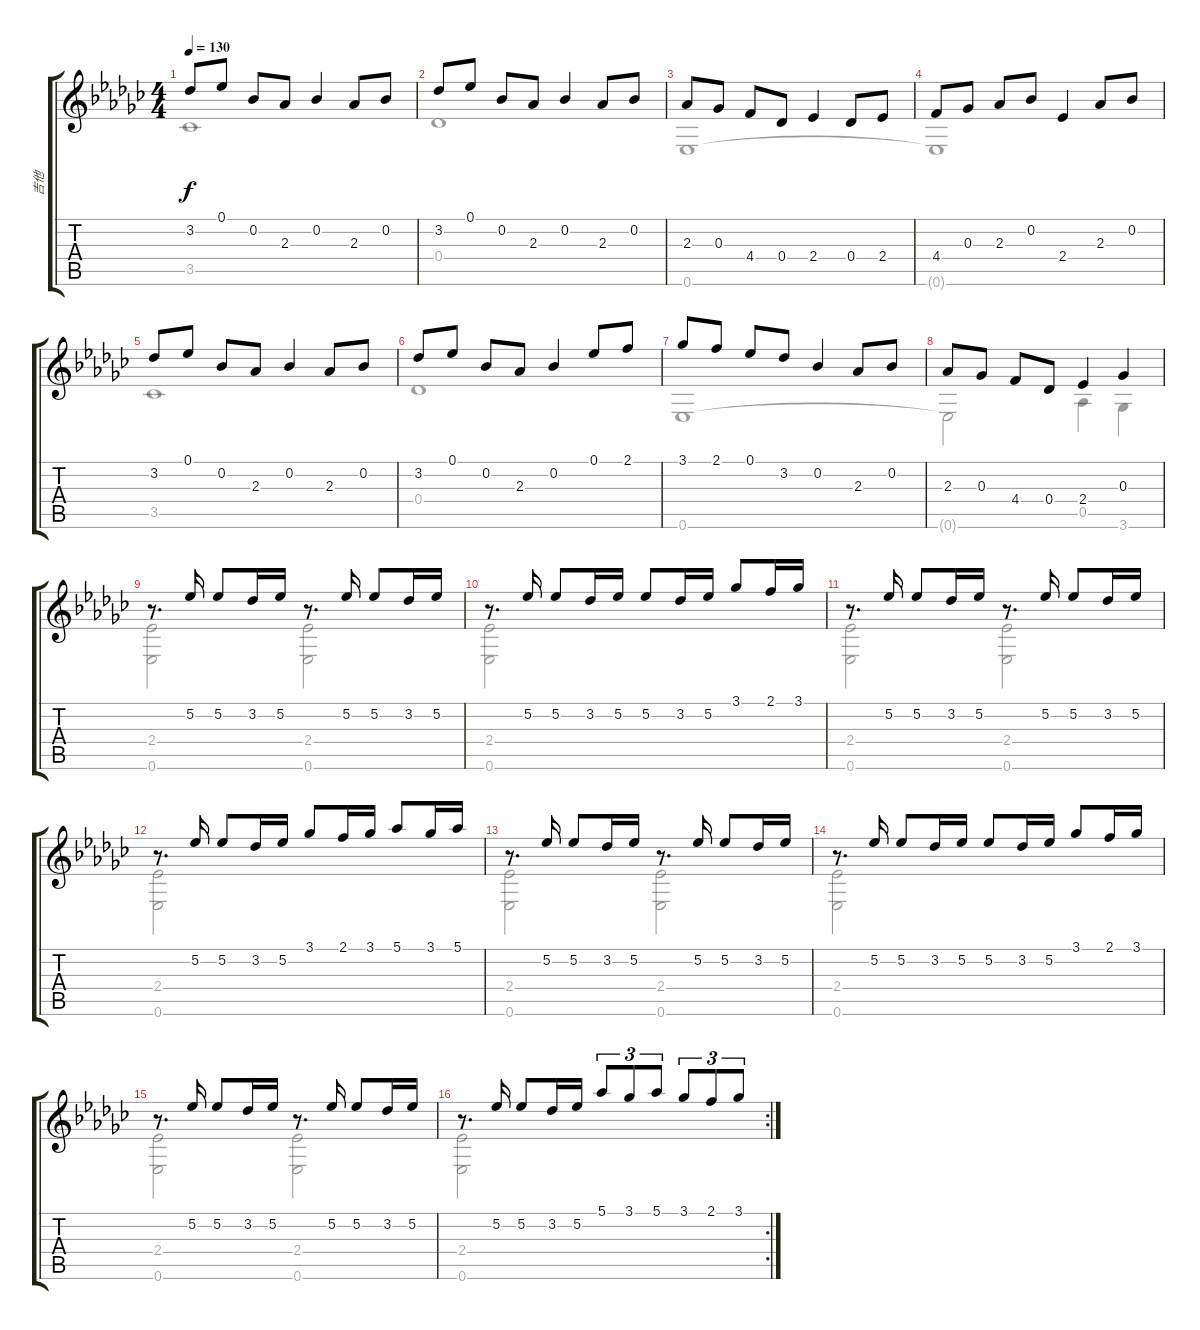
\track ("吉他" "吉他") {instrument acousticguitarnylon}
\staff {score tabs}
\tuning (Eb4 Bb3 Gb3 Db3 Ab2 Eb2) {hide}
\voice
\ts (4 4)
\tempo 130
\clef g2
\ks gb
3.2.8{dy f} 0.1.8 0.2.8 2.3.8 0.2.4 2.3.8 0.2.8 |
3.2.8 0.1.8 0.2.8 2.3.8 0.2.4 2.3.8 0.2.8 |
2.3.8 0.3.8 4.4.8 0.4.8 2.4.4 0.4.8 2.4.8 |
4.4.8 0.3.8 2.3.8 0.2.8 2.4.4 2.3.8 0.2.8 |
3.2.8 0.1.8 0.2.8 2.3.8 0.2.4 2.3.8 0.2.8 |
3.2.8 0.1.8 0.2.8 2.3.8 0.2.4 0.1.8 2.1.8 |
3.1.8 2.1.8 0.1.8 3.2.8 0.2.4 2.3.8 0.2.8 |
2.3.8 0.3.8 4.4.8 0.4.8 2.4.4 0.3.4 |
r.8{d} 5.2.16 5.2.8 3.2.16 5.2.16 r.8{d} 5.2.16 5.2.8 3.2.16 5.2.16 |
r.8{d} 5.2.16 5.2.8 3.2.16 5.2.16 5.2.8 3.2.16 5.2.16 3.1.8 2.1.16 3.1.16 |
r.8{d} 5.2.16 5.2.8 3.2.16 5.2.16 r.8{d} 5.2.16 5.2.8 3.2.16 5.2.16 |
r.8{d} 5.2.16 5.2.8 3.2.16 5.2.16 3.1.8 2.1.16 3.1.16 5.1.8 3.1.16 5.1.16 |
r.8{d} 5.2.16 5.2.8 3.2.16 5.2.16 r.8{d} 5.2.16 5.2.8 3.2.16 5.2.16 |
r.8{d} 5.2.16 5.2.8 3.2.16 5.2.16 5.2.8 3.2.16 5.2.16 3.1.8 2.1.16 3.1.16 |
r.8{d} 5.2.16 5.2.8 3.2.16 5.2.16 r.8{d} 5.2.16 5.2.8 3.2.16 5.2.16 |
\rc 2
r.8{d} 5.2.16 5.2.8 3.2.16 5.2.16 5.1.8{tu (3 2)} 3.1.8{tu (3 2)} 5.1.8{tu (3 2)} 3.1.8{tu (3 2)} 2.1.8{tu (3 2)} 3.1.8{tu (3 2)}
\voice
\clef g2
\ottava regular
\simile none
\ks gb
3.5.1{dy f} |
0.4.1 |
0.6.1 |
0.6{t}.1 |
3.5.1 |
0.4.1 |
0.6.1 |
0.6{t}.2 0.5.4 3.6.4 |
(2.4 0.6).2 (2.4 0.6).2 |
(2.4 0.6).2 |
(2.4 0.6).2 (2.4 0.6).2 |
(2.4 0.6).2 |
(2.4 0.6).2 (2.4 0.6).2 |
(2.4 0.6).2 |
(2.4 0.6).2 (2.4 0.6).2 |
(2.4 0.6).2
